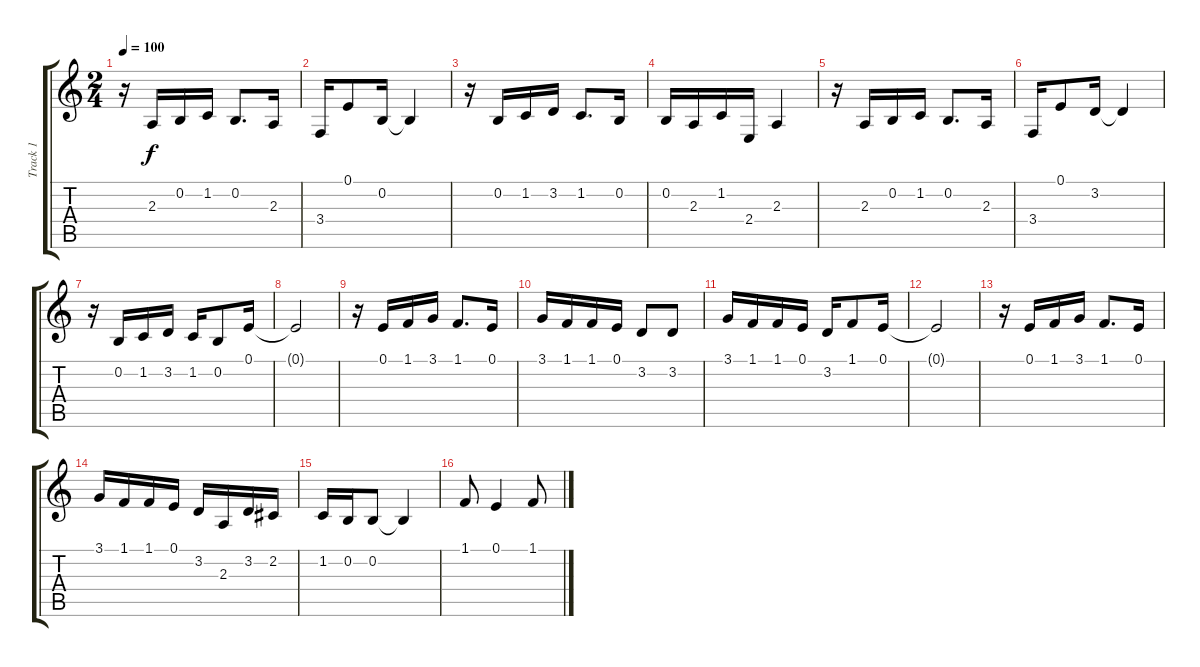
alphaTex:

\track ("Track 1" "Track 1") {instrument acousticgrandpiano}
\staff {score tabs}
\tuning (E4 B3 G3 D3 A2 E2) {hide}
\ts (2 4)
\tempo 100
\clef g2
\ks c
r.16{dy f instrument acousticgrandpiano} 2.3.16 0.2.16 1.2.16 0.2.8{d} 2.3.16 |
3.4.16 0.1.8 0.2.16 0.2{t}.4 |
r.16 0.2.16 1.2.16 3.2.16 1.2.8{d} 0.2.16 |
0.2.16 2.3.16 1.2.16 2.4.16 2.3.4 |
r.16 2.3.16 0.2.16 1.2.16 0.2.8{d} 2.3.16 |
3.4.16 0.1.8 3.2.16 3.2{t}.4 |
r.16 0.2.16 1.2.16 3.2.16 1.2.16 0.2.8 0.1.16 |
0.1{t}.2 |
r.16 0.1.16 1.1.16 3.1.16 1.1.8{d} 0.1.16 |
3.1.16 1.1.16 1.1.16 0.1.16 3.2.8 3.2.8 |
3.1.16 1.1.16 1.1.16 0.1.16 3.2.16 1.1.8 0.1.16 |
0.1{t}.2 |
r.16 0.1.16 1.1.16 3.1.16 1.1.8{d} 0.1.16 |
3.1.16 1.1.16 1.1.16 0.1.16 3.2.16 2.3.16 3.2.16 2.2.16 |
1.2.16 0.2.16 0.2.8 0.2{t}.4 |
1.1.8 0.1.4 1.1.8
